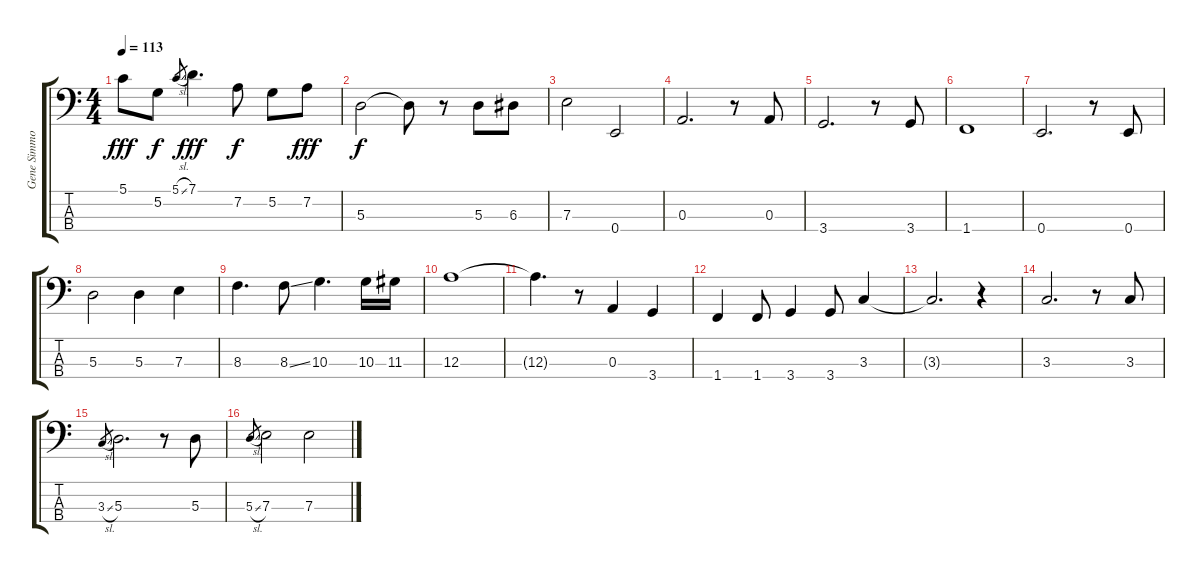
\track ("Gene Simmons" "Gene Simmo") {instrument electricbassfinger}
\staff {score tabs}
\tuning (G2 D2 A1 E1) {hide}
\ts (4 4)
\tempo 113
\clef f4
\ks c
5.1.8{dy fff} 5.2.8{dy f} 5.1{sl}.8{gr} 7.1.4{d dy fff} 7.2.8{dy f} 5.2.8 7.2.8{dy fff} |
5.3.2{dy f} 5.3{t}.8 r.8 5.3.8 6.3.8 |
7.3.2 0.4.2 |
0.3.2{d} r.8 0.3.8 |
3.4.2{d} r.8 3.4.8 |
1.4.1 |
0.4.2{d} r.8 0.4.8 |
5.3.2 5.3.4 7.3.4 |
8.3.4{d} 8.3{ss}.8 10.3.4{d} 10.3.16 11.3.16 |
12.3.1 |
12.3{t}.4{d} r.8 0.3.4 3.4.4 |
1.4.4 1.4.8 3.4.4 3.4.8 3.3.4 |
3.3{t}.2{d} r.4 |
3.3.2{d} r.8 3.3.8 |
3.3{sl}.8{gr} 5.3.2{d} r.8 5.3.8 |
5.3{sl}.8{gr} 7.3.2 7.3{ss}.2
